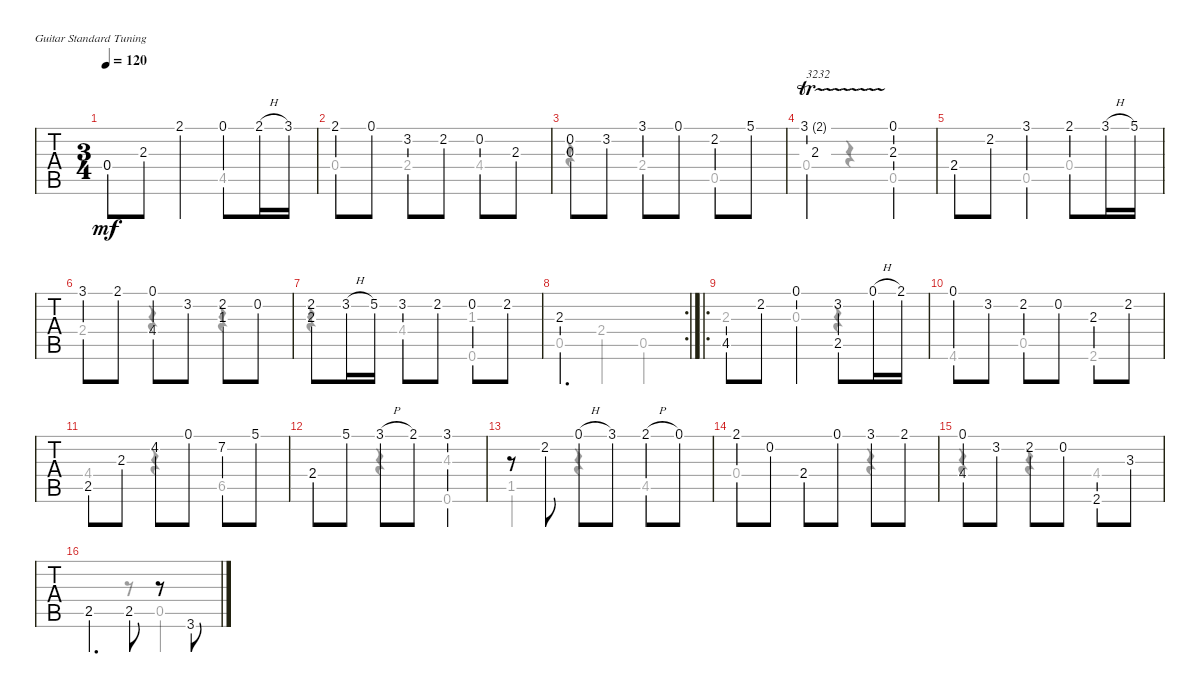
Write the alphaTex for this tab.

\defaultSystemsLayout 4
\bracketExtendMode groupsimilarinstruments
\singleTrackTrackNamePolicy hidden
\multiTrackTrackNamePolicy hidden
\firstSystemTrackNameOrientation horizontal
\otherSystemsTrackNameOrientation horizontal
\track ("Steel Guitar" "S-Gt") {instrument acousticguitarsteel}
\staff {tabs}
\tuning (E4 B3 G3 D3 A2 E2)
\voice
\ts (3 4)
\tempo 120
\clef g2
\ks d
0.4.8{dy mf instrument acousticguitarsteel} 2.3{lf 2}.8 2.1.4 0.1.8 2.1{h}.16 3.1{lf 3}.16 |
2.1{lf 2}.8 0.1.8 3.2{lf 4}.8 2.2{lf 3}.8 0.2{lf 3}.8 2.3{lf 2}.8 |
(0.2 0.3).8 3.2{lf 2}.8 3.1{lf 4}.8 0.1.8 2.2{lf 2}.8 5.1{lf 5}.8 |
(3.1{tr (2 16)} 2.3{lf 2}).2{txt "3232"} (2.3{lf 2} 0.1).4 |
2.4{lf 2}.8 2.2{lf 3}.8 3.1{lf 4}.4 2.1{lf 2}.8 3.1{h lf 3}.16 5.1{lf 5}.16 |
3.1{lf 4}.8 2.1{lf 3}.8 (0.1 4.4).8 3.2{lf 4}.8 (2.2{lf 3} 1.3).8 0.2.8 |
(2.2{lf 2} 2.3).8 3.2{h lf 3}.16 5.2{lf 5}.16 3.2{lf 4}.8 2.2{lf 3}.8 0.2.8 2.2{lf 4}.8 |
\rc 2
2.3{lf 3}.2{d} |
\ro
4.5.8 2.2{lf 3}.8 0.1.4 (3.2{lf 3} 2.5).8 0.1{h}.16 2.1{lf 2}.16 |
0.1.8 3.2{lf 2}.8 2.2{lf 3}.8 0.2.8 2.3.8 2.2.8 |
2.5.8 2.3.8 4.2{lf 5}.8 0.1.8 7.2{lf 5}.8 5.1{lf 2}.8 |
2.4.8 5.1{lf 5}.8 3.1{h}.8 2.1{lf 2}.8 3.1{lf 3}.4 |
r.8 2.2{lf 2}.8 0.1{h}.8 3.1{lf 3}.8 2.1{h lf 4}.8 0.1.8 |
2.1{lf 4}.8 0.2.8 2.4.8 0.1.8 3.1{lf 4}.8 2.1{lf 3}.8 |
(0.1 4.4).8 3.2{lf 4}.8 2.2{lf 3}.8 0.2.8 2.6.8 3.3{lf 3}.8 |
2.5{lf 2}.4{d} 2.5.8 r.8 3.6.8
\voice
\clef g2
\ottava regular
\simile none
\ks d
0.4.2{dy mf} 4.5{lf 4}.4 |
0.4.4 2.4{lf 2}.4 4.4{lf 4}.4 |
r.4 2.4{lf 2}.4 0.5.4 |
0.4.4 r.4 0.5.4 |
2.4{lf 2}.4 0.5.4 0.4.4 |
2.4{lf 2}.4 r.4 r.4 |
r.4 4.4{lf 2}.4 (0.6{lf 2} 1.3).4 |
0.5.4 2.4{st lf 2}.4 0.5{st}.4 |
2.3{lf 2}.4 0.3.4 r.4 |
4.6.4 0.5.4 2.6.4 |
4.4{lf 4}.4 r.4 6.5.4 |
2.4.4 r.4 (0.6 4.3).4 |
1.5{lf 4}.4 r.4 4.5{lf 2}.4 |
0.4.4 2.4.4 r.4 |
r.4 r.4 4.4{lf 4}.4 |
2.5{lf 2}.4{d} r.8 0.5{lf 4}.4
